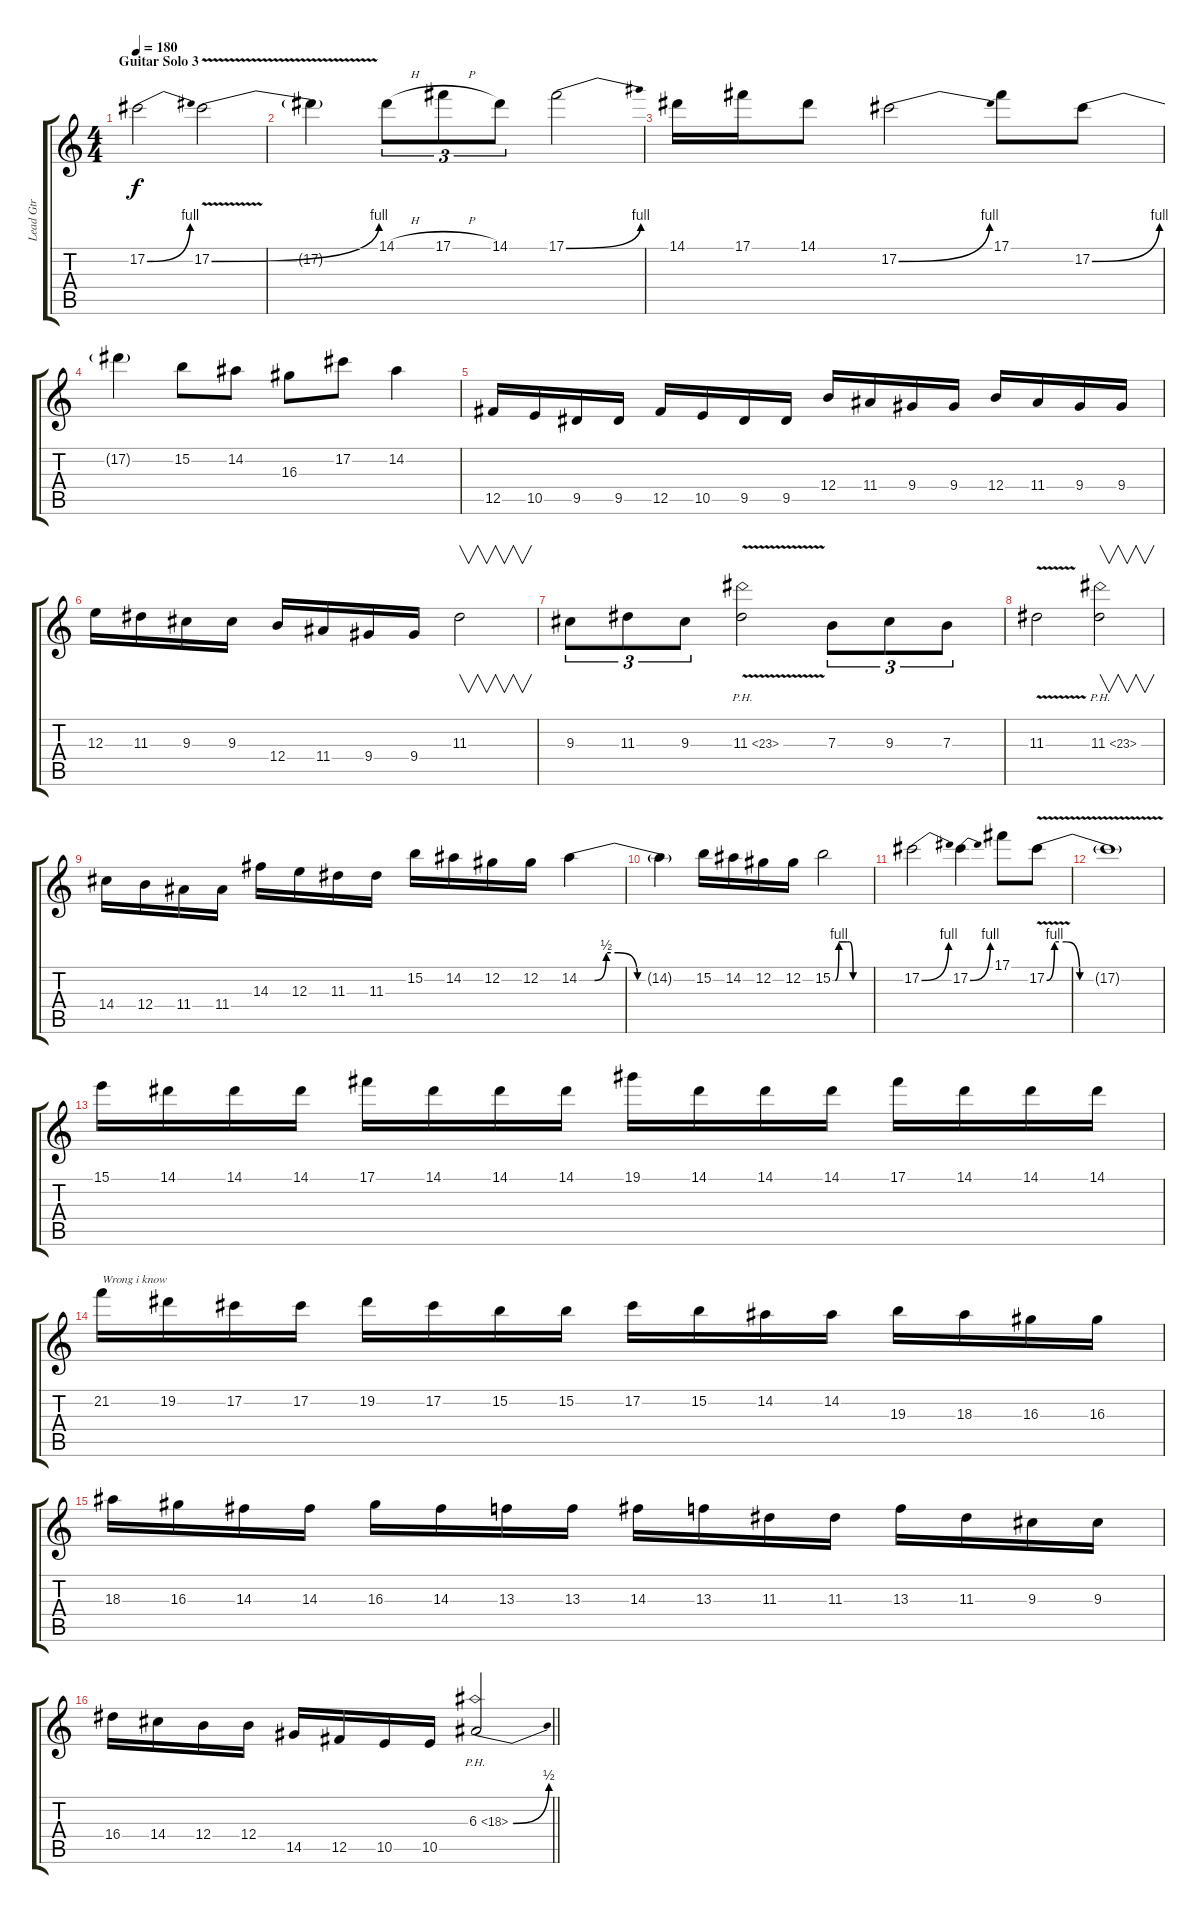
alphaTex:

\track ("Lead Gtr" "Lead Gtr") {instrument distortionguitar}
\staff {score tabs}
\tuning (Db4 Ab3 E3 B2 Gb2 Db2) {hide}
\ts (4 4)
\section ("" "Guitar Solo 3")
\tempo 180
\clef g2
\ks c
17.2{be (bend 0 0 60 4)}.2{dy f volume 4 instrument overdrivenguitar} 17.2{be (bend 0 0 60 4) v}.2 |
17.2{t}.4 14.1{h}.8{tu (3 2)} 17.1{h}.8{tu (3 2)} 14.1.8{tu (3 2)} 17.1{be (bend 0 0 60 4)}.2 |
14.1.16 17.1.16 14.1.8 17.2{be (bend 0 0 60 4)}.2 17.1.8 17.2{be (bend 0 0 60 4)}.8 |
17.2{t}.4 15.2.8 14.2.8 16.3.8 17.2.8 14.2.4 |
12.5.16 10.5.16 9.5.16 9.5.16 12.5.16 10.5.16 9.5.16 9.5.16 12.4.16 11.4.16 9.4.16 9.4.16 12.4.16 11.4.16 9.4.16 9.4.16 |
12.3.16 11.3.16 9.3.16 9.3.16 12.4.16 11.4.16 9.4.16 9.4.16 11.3.2{v} |
9.3.8{tu (3 2)} 11.3.8{tu (3 2)} 9.3.8{tu (3 2)} 11.3{ph 12 v}.2 7.3.8{tu (3 2)} 9.3.8{tu (3 2)} 7.3.8{tu (3 2)} |
11.3{v}.2 11.3{ph 12}.2{v} |
14.4.16 12.4.16 11.4.16 11.4.16 14.3.16 12.3.16 11.3.16 11.3.16 15.2.16 14.2.16 12.2.16 12.2.16 14.2{be (custom 0 0 8 0 14 2 20 2 30 0 60 0)}.4 |
14.2{t}.4 15.2.16 14.2.16 12.2.16 12.2.16 15.2{be (custom 0 0 4 0 10 4 20 4 24 4 27 4 33 0 60 0)}.2 |
17.2{be (bend 0 0 60 4)}.2 17.2{be (bend 0 0 60 4)}.4 17.1.8 17.2{be (custom 0 0 4 4 10 4 17 0 30 0 60 0) v}.8 |
17.2{t}.1 |
15.1.16 14.1.16 14.1.16 14.1.16 17.1.16 14.1.16 14.1.16 14.1.16 19.1.16 14.1.16 14.1.16 14.1.16 17.1.16 14.1.16 14.1.16 14.1.16 |
21.2.16{txt "Wrong i know"} 19.2.16 17.2.16 17.2.16 19.2.16 17.2.16 15.2.16 15.2.16 17.2.16 15.2.16 14.2.16 14.2.16 19.3.16 18.3.16 16.3.16 16.3.16 |
18.3.16 16.3.16 14.3.16 14.3.16 16.3.16 14.3.16 13.3.16 13.3.16 14.3.16 13.3.16 11.3.16 11.3.16 13.3.16 11.3.16 9.3.16 9.3.16 |
\barLineRight lightlight
16.4.16 14.4.16 12.4.16 12.4.16 14.5.16 12.5.16 10.5.16 10.5.16 6.3{be (bend 0 0 60 2) ph 12}.2
